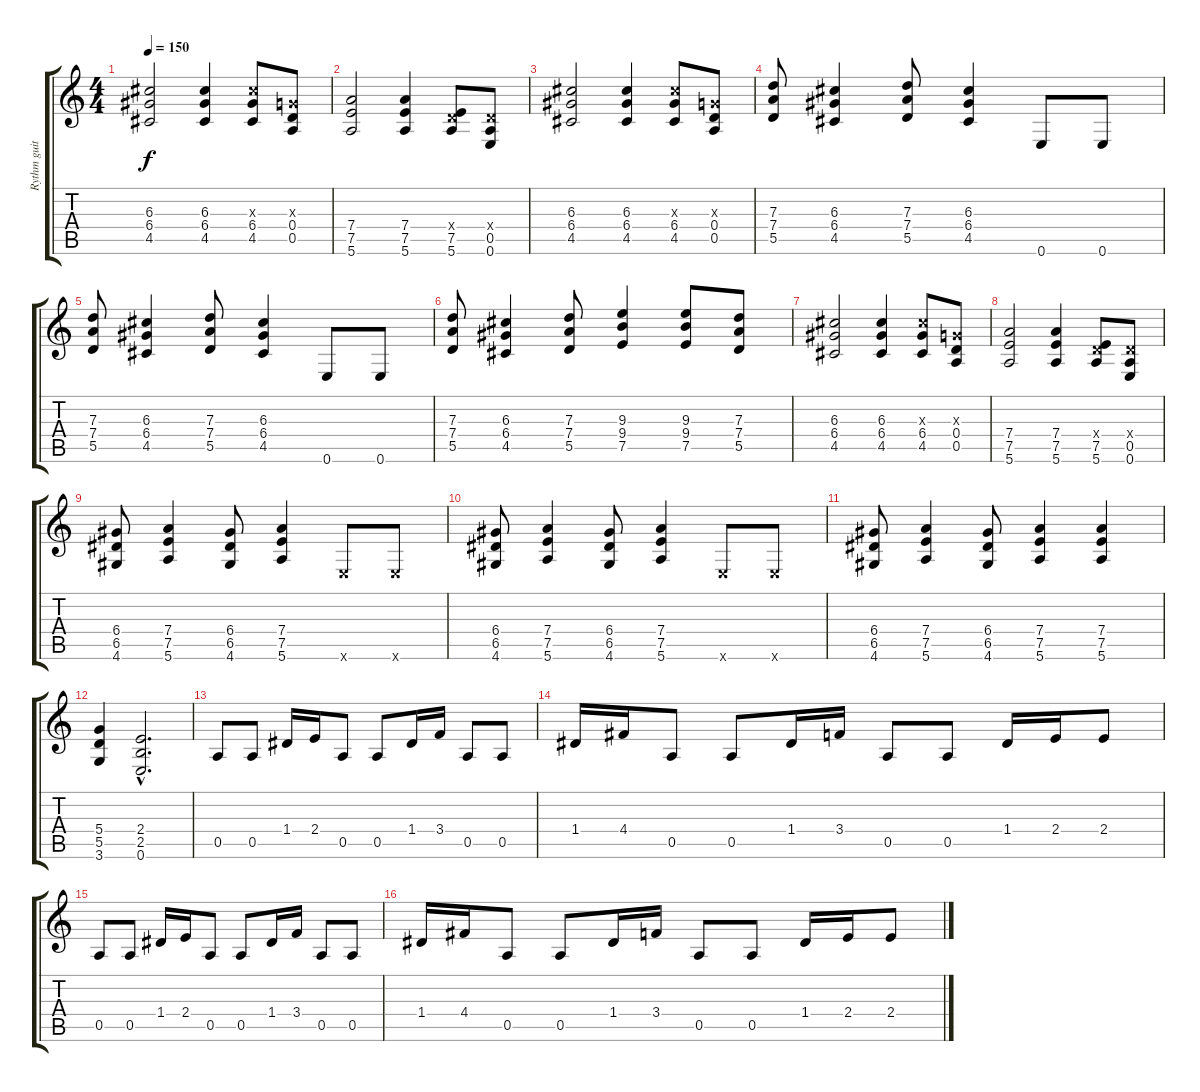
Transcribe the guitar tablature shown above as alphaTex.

\track ("Rythm guitar" "Rythm guit") {instrument distortionguitar}
\staff {score tabs}
\tuning (E4 B3 G3 D3 A2 E2) {hide}
\ts (4 4)
\tempo 150
\clef g2
\ks c
(6.3 6.4 4.5).2{dy f} (6.3 6.4 4.5).4 (6.3{x} 6.4 4.5).8 (0.3{x} 0.4 0.5).8 |
(7.4 7.5 5.6).2 (7.4 7.5 5.6).4 (0.4{x} 7.5 5.6).8 (0.4{x} 0.5 0.6).8 |
(6.3 6.4 4.5).2 (6.3 6.4 4.5).4 (6.3{x} 6.4 4.5).8 (0.3{x} 0.4 0.5).8 |
(7.3 7.4 5.5).8 (6.3 6.4 4.5).4 (7.3 7.4 5.5).8 (6.3 6.4 4.5).4 0.6.8 0.6.8 |
(7.3 7.4 5.5).8 (6.3 6.4 4.5).4 (7.3 7.4 5.5).8 (6.3 6.4 4.5).4 0.6.8 0.6.8 |
(7.3 7.4 5.5).8 (6.3 6.4 4.5).4 (7.3 7.4 5.5).8 (9.3 9.4 7.5).4 (9.3 9.4 7.5).8 (7.3 7.4 5.5).8 |
(6.3 6.4 4.5).2 (6.3 6.4 4.5).4 (6.3{x} 6.4 4.5).8 (0.3{x} 0.4 0.5).8 |
(7.4 7.5 5.6).2 (7.4 7.5 5.6).4 (0.4{x} 7.5 5.6).8 (0.4{x} 0.5 0.6).8 |
(6.4 6.5 4.6).8 (7.4 7.5 5.6).4 (6.4 6.5 4.6).8 (7.4 7.5 5.6).4 0.6{x}.8 0.6{x}.8 |
(6.4 6.5 4.6).8 (7.4 7.5 5.6).4 (6.4 6.5 4.6).8 (7.4 7.5 5.6).4 0.6{x}.8 0.6{x}.8 |
(6.4 6.5 4.6).8 (7.4 7.5 5.6).4 (6.4 6.5 4.6).8 (7.4 7.5 5.6).4 (7.4 7.5 5.6).4 |
(5.4 5.5 3.6).4 (2.4{hac} 2.5{hac} 0.6{hac}).2{d} |
0.5.8 0.5.8 1.4.16 2.4.16 0.5.8 0.5.8 1.4.16 3.4.16 0.5.8 0.5.8 |
1.4.16 4.4.16 0.5.8 0.5.8 1.4.16 3.4.16 0.5.8 0.5.8 1.4.16 2.4.16 2.4.8 |
0.5.8 0.5.8 1.4.16 2.4.16 0.5.8 0.5.8 1.4.16 3.4.16 0.5.8 0.5.8 |
1.4.16 4.4.16 0.5.8 0.5.8 1.4.16 3.4.16 0.5.8 0.5.8 1.4.16 2.4.16 2.4.8
